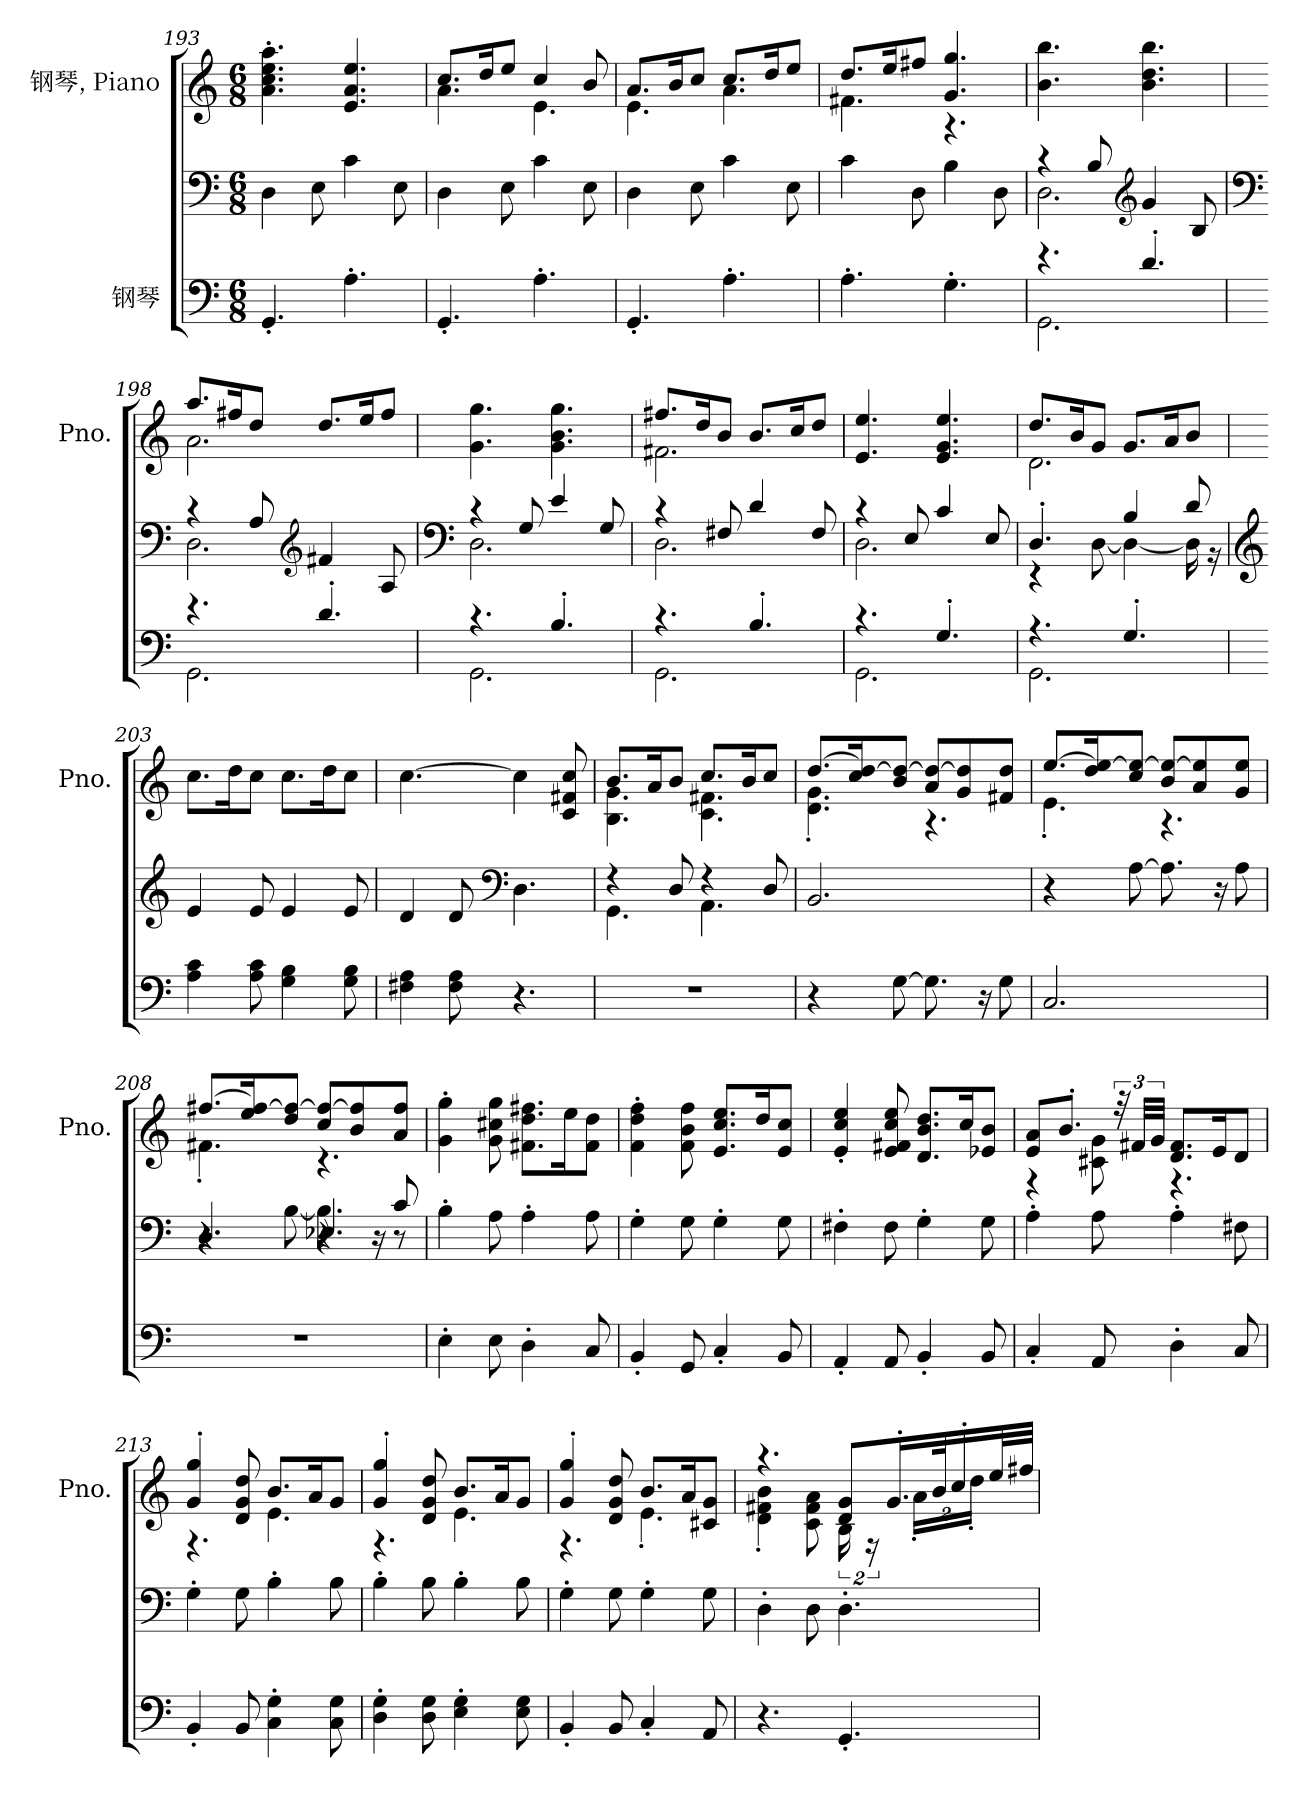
**kern	**kern	**kern
*part2	*part2	*part1
*staff3	*staff2	*staff1
*I"钢琴	*	*I"钢琴, Piano
*	*	*I'Pno.
*clefF4	*clefF4	*clefG2
*k[]	*k[]	*k[]
*M6/8	*M6/8	*M6/8
=193	=193	=193
4.GG'/	4D\	4.a\' 4.cc\' 4.ee\' 4.aa\'
.	8E\	.
4.A'\	4c\	4.e/ 4.a/ 4.ee/
.	8E\	.
!!LO:LB:g=z
=194	=194	=194
*	*	*^
4.GG'/	4D\	8.cc/L	4.a\
.	.	16dd/K	.
.	8E\	8ee/J	.
4.A'\	4c\	4cc/	4.e\
.	8E\	8b/	.
=195	=195	=195	=195
4.GG'/	4D\	8.a/L	4.e\
.	.	16b/K	.
.	8E\	8cc/J	.
4.A'\	4c\	8.cc/L	4.a\
.	.	16dd/K	.
.	8E\	8ee/J	.
=196	=196	=196	=196
4.A'\	4c\	8.dd/L	4.f#X\
.	.	16ee/K	.
.	8D\	8ff#X/J	.
4.G'\	4B\	4.g/ 4.gg/	4.r
.	8D\	.	.
*	*	*v	*v
=197	=197	=197
*^	*^	*
4.r	2.GG\	4r	2.D\	4.b\ 4.bb\
.	.	8B/	.	.
*	*	*clefG2	*	*
4.d'/	.	4g/	.	4.b\ 4.dd\ 4.bb\
.	.	8B/	.	.
!!LO:PB:g=z
=198	=198	=198	=198	=198
*	*	*clefF4	*	*
*	*	*	*	*^
4.r	2.GG\	4r	2.D\	8.aa/L	2.a\
.	.	.	.	16ff#X/K	.
.	.	8A/	.	8dd/J	.
*	*	*clefG2	*	*	*
4.d'/	.	4f#X/	.	8.dd/L	.
.	.	.	.	16ee/K	.
.	.	8A/	.	8ff#/J	.
*	*	*	*	*v	*v
=199	=199	=199	=199	=199
*	*	*clefF4	*	*
4.r	2.GG\	4r	2.D\	4.g\ 4.gg\
.	.	8G/	.	.
4.B'/	.	4e/	.	4.g\ 4.b\ 4.gg\
.	.	8G/	.	.
=200	=200	=200	=200	=200
*	*	*	*	*^
4.r	2.GG\	4r	2.D\	8.ff#X/L	2.f#X\
.	.	.	.	16dd/K	.
.	.	8F#X/	.	8b/J	.
4.B'/	.	4d/	.	8.b/L	.
.	.	.	.	16cc/K	.
.	.	8F#/	.	8dd/J	.
*	*	*	*	*v	*v
=201	=201	=201	=201	=201
4.r	2.GG\	4r	2.D\	4.e/ 4.ee/
.	.	8E/	.	.
4.G'/	.	4c/	.	4.e/ 4.g/ 4.ee/
.	.	8E/	.	.
!!LO:LB:g=z
=202	=202	=202	=202	=202
*	*	*	*	*^
4.r	2.GG\	4.D'/	4r	8.dd/L	2.d\
.	.	.	.	16b/K	.
.	.	.	[8D\	8g/J	.
4.G'/	.	4B/	4D\_	8.g/L	.
.	.	.	.	16a/K	.
.	.	8d/	16D\]	8b/J	.
.	.	.	16r	.	.
*v	*v	*	*	*v	*v
*	*v	*v	*
=203	=203	=203
*	*clefG2	*
4A\ 4c\	4e/	8.cc\L
.	.	16dd\K
8A\ 8c\	8e/	8cc\J
4G\ 4B\	4e/	8.cc\L
.	.	16dd\K
8G\ 8B\	8e/	8cc\J
=204	=204	=204
4F#X\ 4A\	4d/	[4.cc\
8F#\ 8A\	8d/	.
*	*clefF4	*
4.r	4.D\	4cc\]
.	.	8c/ 8f#X/ 8cc/
=205	=205	=205
*	*^	*^
2.r	4r	4.GG\	8.b/L	4.B\ 4.g\
.	.	.	16a/K	.
.	8D/	.	8b/J	.
.	4r	4.AA\	8.cc/L	4.c\ 4.f#X\
.	.	.	16b/K	.
.	8D/	.	8cc/J	.
*	*v	*v	*	*
!!LO:LB:g=z	!!
=206	=206	=206	=206
4r	2.BB/	[8.dd/L	4.d\' 4.g\'
.	.	16cc/ 16dd/_K	.
[8G\	.	8b/ 8dd/_J	.
8.G\]	.	8a/ 8dd/_L	4.r
.	.	8g/ 8dd/]	.
16r	.	.	.
8G\	.	8f#X/ 8dd/J	.
=207	=207	=207	=207
2.C/	4r	[8.ee/L	4.e'\
.	.	16dd/ 16ee/_K	.
.	[8A\	8cc/ 8ee/_J	.
.	8.A\]	8b/ 8ee/_L	4.r
.	.	8a/ 8ee/]	.
.	16r	.	.
.	8A\	8g/ 8ee/J	.
=208	=208	=208	=208
*	*^	*	*
*	*	*^	*	*
2.r	4.r	4r	4.D/	[8.ff#X/L	4.f#X'\
.	.	.	.	16ee/ 16ff#/_K	.
.	.	[8B\	.	8dd/ 8ff#/_J	.
.	4r	8.B\]	4.E-X/	8cc/ 8ff#/_L	4.r
.	.	.	.	8b/ 8ff#/]	.
.	.	16r	.	.	.
.	8c/	8r	.	8a/ 8ff#/J	.
*	*v	*v	*v	*	*
*	*	*v	*v
=209	=209	=209
4E'\	4B'\	4g\' 4gg\'
8E\	8A\	8g\ 8cc#X\ 8gg\
4D'\	4A'\	8.f#X\ 8.dd\ 8.ff#X\L
.	.	16ee\K
8C/	8A\	8f#\ 8dd\J
!!LO:LB:g=z
=210	=210	=210
4BB'/	4G'\	4f\' 4dd\' 4ff\'
8GG/	8G\	8f\ 8b\ 8ff\
4C'/	4G'\	8.e/ 8.cc/ 8.ee/L
.	.	16dd/K
8BB/	8G\	8e/ 8cc/J
=211	=211	=211
4AA'/	4F#X'\	4e/' 4cc/' 4ee/'
8AA/	8F#\	8e/ 8f#X/ 8cc/ 8ee/
4BB'/	4G'\	8.d/ 8.b/ 8.dd/L
.	.	16cc/K
8BB/	8G\	8e-X/ 8b/J
=212	=212	=212
*	*	*^
4C'/	4A'\	8e/ 8a/L	4r
.	.	8.b'/J	.
8AA/	8A\	.	8c#X\ 8g\
.	.	48r	.
.	.	48f#X/LLL	.
.	.	48g/JJJ	.
4D'\	4A'\	8.d/ 8.f#/L	4.r
.	.	16e/K	.
8C/	8F#X\	8d/J	.
=213	=213	=213	=213
4BB'/	4G'\	4g/' 4gg/'	4.r
8BB/	8G\	8d/ 8g/ 8dd/	.
4C\' 4G\'	4B'\	8.b/L	4.e\
.	.	16a/K	.
8C\ 8G\	8B\	8g/J	.
=214	=214	=214	=214
4D\' 4G\'	4B'\	4g/' 4gg/'	4.r
8D\ 8G\	8B\	8d/ 8g/ 8dd/	.
4E\' 4G\'	4B'\	8.b/L	4.e\
.	.	16a/K	.
8E\ 8G\	8B\	8g/J	.
!!LO:PB:g=z	!!
=215	=215	=215	=215
4BB'/	4G'\	4g/' 4gg/'	4.r
8BB/	8G\	8d/ 8g/ 8dd/	.
4C'/	4G'\	8.b/L	4.e'\
.	.	16a/K	.
8AA/	8G\	8c#X/ 8g/J	.
=216	=216	=216	=216
4.r	4D'\	4.r	4d\' 4f#X\' 4b\'
.	8D\	.	8c\ 8f#\ 8a\
4.GG'/	4.D'\	8d/ 8g/L	32%3B\
.	.	.	32%3r
.	.	16.g'/L	.
.	.	.	32%3a'\L
.	.	32b/K	.
.	.	16cc'/	.
.	.	.	32%3dd'\J
.	.	32ee/L	.
.	.	32ff#X/JJJ	.
*	*	*v	*v
=	=	=
*-	*-	*-
